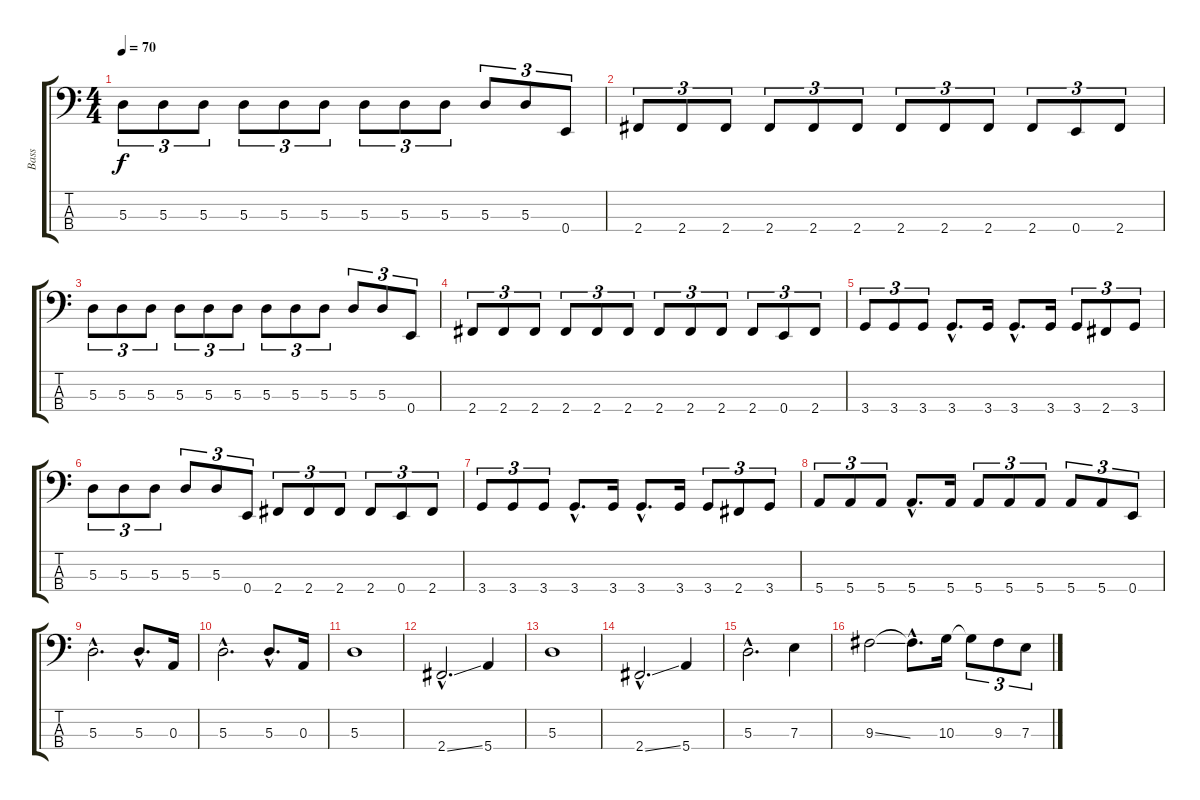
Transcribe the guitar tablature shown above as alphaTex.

\track ("Bass" "Bass") {instrument electricbasspick}
\staff {score tabs}
\tuning (G2 D2 A1 E1) {hide}
\ts (4 4)
\tempo 70
\clef f4
\ks c
5.3.8{tu (3 2) dy f} 5.3.8{tu (3 2)} 5.3.8{tu (3 2)} 5.3.8{tu (3 2)} 5.3.8{tu (3 2)} 5.3.8{tu (3 2)} 5.3.8{tu (3 2)} 5.3.8{tu (3 2)} 5.3.8{tu (3 2)} 5.3.8{tu (3 2)} 5.3.8{tu (3 2)} 0.4.8{tu (3 2)} |
2.4.8{tu (3 2)} 2.4.8{tu (3 2)} 2.4.8{tu (3 2)} 2.4.8{tu (3 2)} 2.4.8{tu (3 2)} 2.4.8{tu (3 2)} 2.4.8{tu (3 2)} 2.4.8{tu (3 2)} 2.4.8{tu (3 2)} 2.4.8{tu (3 2)} 0.4.8{tu (3 2)} 2.4.8{tu (3 2)} |
5.3.8{tu (3 2)} 5.3.8{tu (3 2)} 5.3.8{tu (3 2)} 5.3.8{tu (3 2)} 5.3.8{tu (3 2)} 5.3.8{tu (3 2)} 5.3.8{tu (3 2)} 5.3.8{tu (3 2)} 5.3.8{tu (3 2)} 5.3.8{tu (3 2)} 5.3.8{tu (3 2)} 0.4.8{tu (3 2)} |
2.4.8{tu (3 2)} 2.4.8{tu (3 2)} 2.4.8{tu (3 2)} 2.4.8{tu (3 2)} 2.4.8{tu (3 2)} 2.4.8{tu (3 2)} 2.4.8{tu (3 2)} 2.4.8{tu (3 2)} 2.4.8{tu (3 2)} 2.4.8{tu (3 2)} 0.4.8{tu (3 2)} 2.4.8{tu (3 2)} |
3.4.8{tu (3 2)} 3.4.8{tu (3 2)} 3.4.8{tu (3 2)} 3.4{hac}.8{d} 3.4.16 3.4{hac}.8{d} 3.4.16 3.4.8{tu (3 2)} 2.4.8{tu (3 2)} 3.4.8{tu (3 2)} |
5.3.8{tu (3 2)} 5.3.8{tu (3 2)} 5.3.8{tu (3 2)} 5.3.8{tu (3 2)} 5.3.8{tu (3 2)} 0.4.8{tu (3 2)} 2.4.8{tu (3 2)} 2.4.8{tu (3 2)} 2.4.8{tu (3 2)} 2.4.8{tu (3 2)} 0.4.8{tu (3 2)} 2.4.8{tu (3 2)} |
3.4.8{tu (3 2)} 3.4.8{tu (3 2)} 3.4.8{tu (3 2)} 3.4{hac}.8{d} 3.4.16 3.4{hac}.8{d} 3.4.16 3.4.8{tu (3 2)} 2.4.8{tu (3 2)} 3.4.8{tu (3 2)} |
5.4.8{tu (3 2)} 5.4.8{tu (3 2)} 5.4.8{tu (3 2)} 5.4{hac}.8{d} 5.4.16 5.4.8{tu (3 2)} 5.4.8{tu (3 2)} 5.4.8{tu (3 2)} 5.4.8{tu (3 2)} 5.4.8{tu (3 2)} 0.4.8{tu (3 2)} |
5.3{hac}.2{d} 5.3{hac}.8{d} 0.3.16 |
5.3{hac}.2{d} 5.3{hac}.8{d} 0.3.16 |
5.3.1 |
2.4{ss hac}.2{d} 5.4.4 |
5.3.1 |
2.4{ss hac}.2{d} 5.4.4 |
5.3{hac}.2{d} 7.3.4 |
9.3{ss}.2 9.3{hac t}.8{d} 10.3.16 10.3{t}.8{tu (3 2)} 9.3.8{tu (3 2)} 7.3.8{tu (3 2)}
